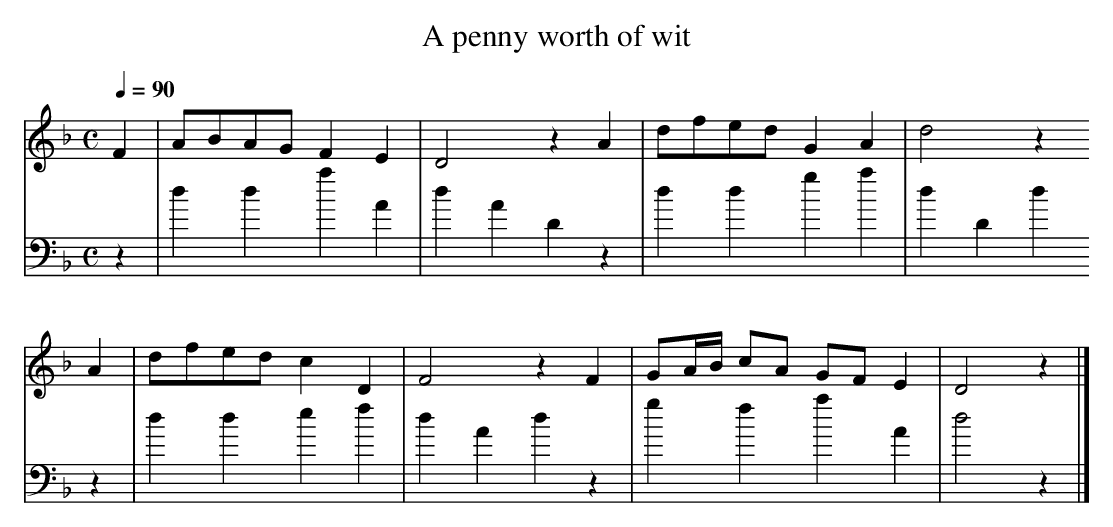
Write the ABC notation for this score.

X:1
T:A penny worth of wit
M:C
L:1/8
V:1 midi program 1 74
V:2 midi program 1 46 bass middle = d transpose -24
Q:1/4=90
K:D Minor
[V:1] F2|ABAG F2E2|D4   z2A2|df````ed G2A2|d4   z2
[V:2] z2|d2d2 a2A2|d2A2 D2z2|d2d2     g2a2|d2D2 d2
[V:1] A2|dfed c2D2|F4   z2F2|GA/B/ cA GFE2|D4   z2|]
[V:2] z2|d2d2 e2f2|d2A2 d2z2|g2    f2 a2A2|d4   z2|]
